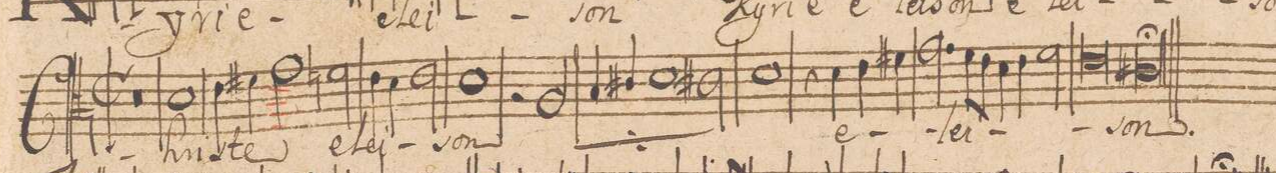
**kern	**text
*I"ALTVS.	*
*clefC3	*
*k[]	*
*met(C|)	*
*M2/1	*
0r	.
=11-	=11-
1d	Chri-
4e\	-ste
4f#X\	.
1g\	.
=12-	=12-
2fn\	e-
4e\	-lei-
4d\	.
2e\	.
=13-	=13-
1d	-son
2rA	.
*	*ij
2A/	Chri-
=14-	=14-
4B/	-ste
4c#X/	.
1d	e-
2c#X\	-lei-
=15-	=15-
1d	-son
*	*Xij
4r	.
4d\	e-
4e\	.
4f#X\	.
=16-	=16-
2.g\	-lei-
8fny\L	.
8e\J	.
4d\	.
4e\	.
2f\	.
=17-	=17-
0e	.
=18-	=18-
0c#Xl;/	-son.
*-	*-
